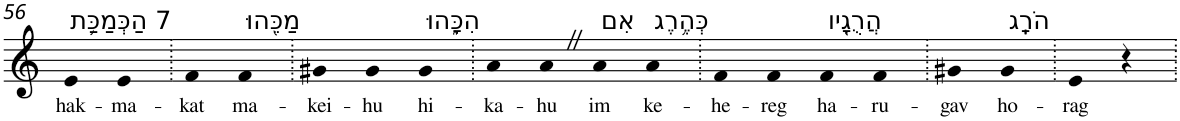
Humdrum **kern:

**kern	**text
*part1	*part1
*staff1	*staff1
*I"Piano	*
*I'Pno	*
!!LO:PB:g=z
*clefG2	*
*k[]	*
=56	=56
!LO:TX:a:t=7 הַכְּמַכַּ֥ת	!
!	!LO:LY:b
4e	hak-
!	!LO:LY:b
4e	-ma-
=57.	=57.
!	!LO:LY:b
4f	-kat
!LO:TX:a:t=מַכֵּ֖הוּ	!
!	!LO:LY:b
4f	ma-
=58.	=58.
!	!LO:LY:b
4g#X	-kei-
!	!LO:LY:b
4g#	-hu
!LO:TX:a:t=הִכָּ֑הוּ	!
!	!LO:LY:b
4g#	hi-
=59.	=59.
!	!LO:LY:b
4a	-ka-
!	!LO:LY:b
4aZ	-hu
!LO:TX:a:t=אִם	!
!	!LO:LY:b
4a	im
!LO:TX:a:t=כְּהֶ֥רֶג	!
!	!LO:LY:b
4a	ke-
=60.	=60.
!	!LO:LY:b
4f	-he-
!	!LO:LY:b
4f	-reg
!LO:TX:a:t=הֲרֻגָ֖יו	!
!	!LO:LY:b
4f	ha-
!	!LO:LY:b
4f	-ru-
=61.	=61.
!	!LO:LY:b
4g#X	-gav
!LO:TX:a:t=הֹרָֽג	!
!	!LO:LY:b
4g#	ho-
=62.	=62.
!	!LO:LY:b
4e	-rag
4r	.
=.	=.
*-	*-
